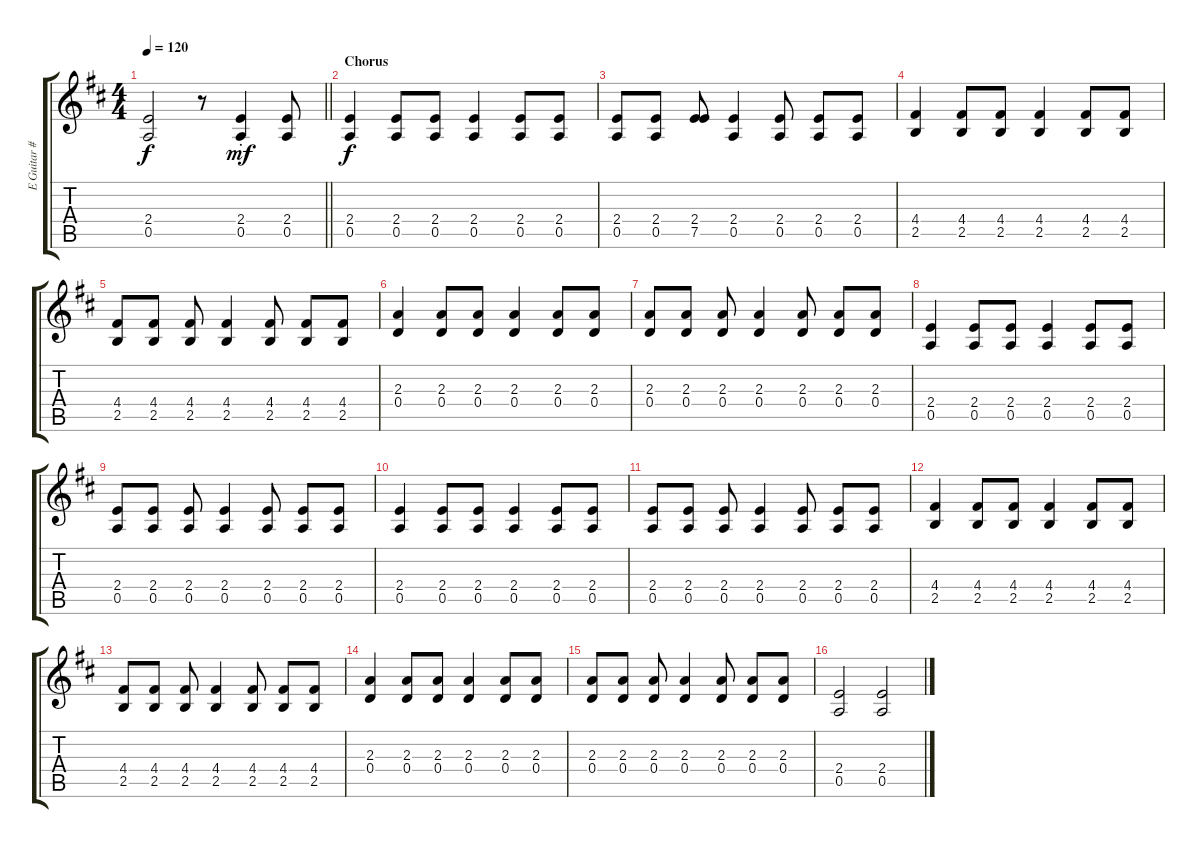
\track ("E Guitar #1" "E Guitar #") {instrument overdrivenguitar}
\staff {score tabs}
\tuning (E4 B3 G3 D3 A2 E2) {hide}
\ts (4 4)
\tempo 120
\clef g2
\barLineRight lightlight
\ks d
(2.4{t} 0.5{t}).2{dy f} r.8 (2.4{st} 0.5{st}).4{dy mf} (2.4 0.5).8 |
\section ("" "Chorus")
(2.4 0.5).4{dy f} (2.4 0.5).8 (2.4 0.5).8 (2.4 0.5).4 (2.4 0.5).8 (2.4 0.5).8 |
(2.4 0.5).8 (2.4 0.5).8 (2.4 7.5).8 (2.4 0.5).4 (2.4 0.5).8 (2.4 0.5).8 (2.4 0.5).8 |
(4.4 2.5).4 (4.4 2.5).8 (4.4 2.5).8 (4.4 2.5).4 (4.4 2.5).8 (4.4 2.5).8 |
(4.4 2.5).8 (4.4 2.5).8 (4.4 2.5).8 (4.4 2.5).4 (4.4 2.5).8 (4.4 2.5).8 (4.4 2.5).8 |
(2.3 0.4).4 (2.3 0.4).8 (2.3 0.4).8 (2.3 0.4).4 (2.3 0.4).8 (2.3 0.4).8 |
(2.3 0.4).8 (2.3 0.4).8 (2.3 0.4).8 (2.3 0.4).4 (2.3 0.4).8 (2.3 0.4).8 (2.3 0.4).8 |
(2.4 0.5).4 (2.4 0.5).8 (2.4 0.5).8 (2.4 0.5).4 (2.4 0.5).8 (2.4 0.5).8 |
(2.4 0.5).8 (2.4 0.5).8 (2.4 0.5).8 (2.4 0.5).4 (2.4 0.5).8 (2.4 0.5).8 (2.4 0.5).8 |
(2.4 0.5).4 (2.4 0.5).8 (2.4 0.5).8 (2.4 0.5).4 (2.4 0.5).8 (2.4 0.5).8 |
(2.4 0.5).8 (2.4 0.5).8 (2.4 0.5).8 (2.4 0.5).4 (2.4 0.5).8 (2.4 0.5).8 (2.4 0.5).8 |
(4.4 2.5).4 (4.4 2.5).8 (4.4 2.5).8 (4.4 2.5).4 (4.4 2.5).8 (4.4 2.5).8 |
(4.4 2.5).8 (4.4 2.5).8 (4.4 2.5).8 (4.4 2.5).4 (4.4 2.5).8 (4.4 2.5).8 (4.4 2.5).8 |
(2.3 0.4).4 (2.3 0.4).8 (2.3 0.4).8 (2.3 0.4).4 (2.3 0.4).8 (2.3 0.4).8 |
(2.3 0.4).8 (2.3 0.4).8 (2.3 0.4).8 (2.3 0.4).4 (2.3 0.4).8 (2.3 0.4).8 (2.3 0.4).8 |
(2.4 0.5).2 (2.4 0.5).2
